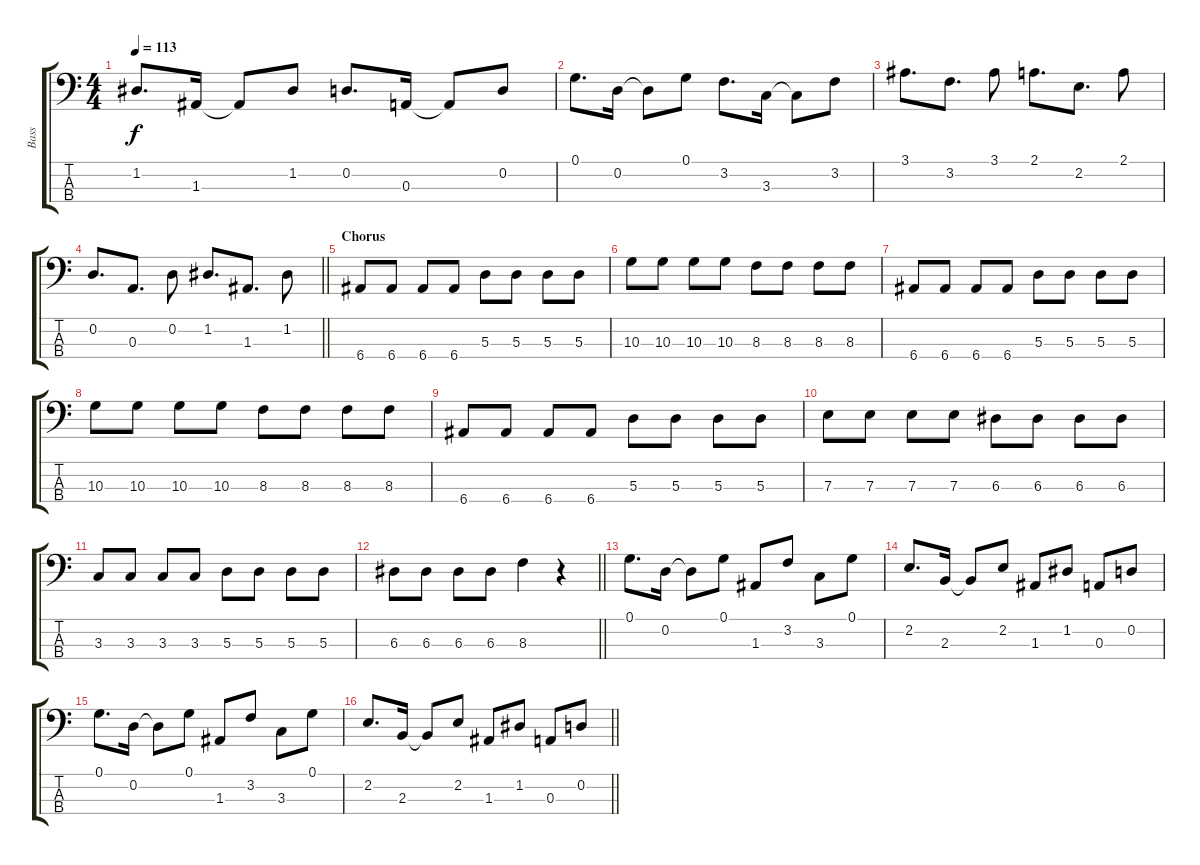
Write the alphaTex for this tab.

\track ("Bass " "Bass ") {instrument synthbass1}
\staff {score tabs}
\tuning (G2 D2 A1 E1) {hide}
\ts (4 4)
\section ("" "")
\tempo 113
\clef f4
\ks c
1.2.8{d dy f} 1.3.16 1.3{t}.8 1.2.8 0.2.8{d} 0.3.16 0.3{t}.8 0.2.8 |
0.1.8{d} 0.2.16 0.2{t}.8 0.1.8 3.2.8{d} 3.3.16 3.3{t}.8 3.2.8 |
3.1.8{d} 3.2.8{d} 3.1.8 2.1.8{d} 2.2.8{d} 2.1.8 |
\barLineRight lightlight
0.2.8{d} 0.3.8{d} 0.2.8 1.2.8{d} 1.3.8{d} 1.2.8 |
\section ("" "Chorus")
6.4.8 6.4.8 6.4.8 6.4.8 5.3.8 5.3.8 5.3.8 5.3.8 |
10.3.8 10.3.8 10.3.8 10.3.8 8.3.8 8.3.8 8.3.8 8.3.8 |
6.4.8 6.4.8 6.4.8 6.4.8 5.3.8 5.3.8 5.3.8 5.3.8 |
10.3.8 10.3.8 10.3.8 10.3.8 8.3.8 8.3.8 8.3.8 8.3.8 |
6.4.8 6.4.8 6.4.8 6.4.8 5.3.8 5.3.8 5.3.8 5.3.8 |
7.3.8 7.3.8 7.3.8 7.3.8 6.3.8 6.3.8 6.3.8 6.3.8 |
3.3.8 3.3.8 3.3.8 3.3.8 5.3.8 5.3.8 5.3.8 5.3.8 |
\barLineRight lightlight
6.3.8 6.3.8 6.3.8 6.3.8 8.3.4 r.4 |
\section ("" "")
0.1.8{d} 0.2.16 0.2{t}.8 0.1.8 1.3.8 3.2.8 3.3.8 0.1.8 |
2.2.8{d} 2.3.16 2.3{t}.8 2.2.8 1.3.8 1.2.8 0.3.8 0.2.8 |
0.1.8{d} 0.2.16 0.2{t}.8 0.1.8 1.3.8 3.2.8 3.3.8 0.1.8 |
\barLineRight lightlight
2.2.8{d} 2.3.16 2.3{t}.8 2.2.8 1.3.8 1.2.8 0.3.8 0.2.8
